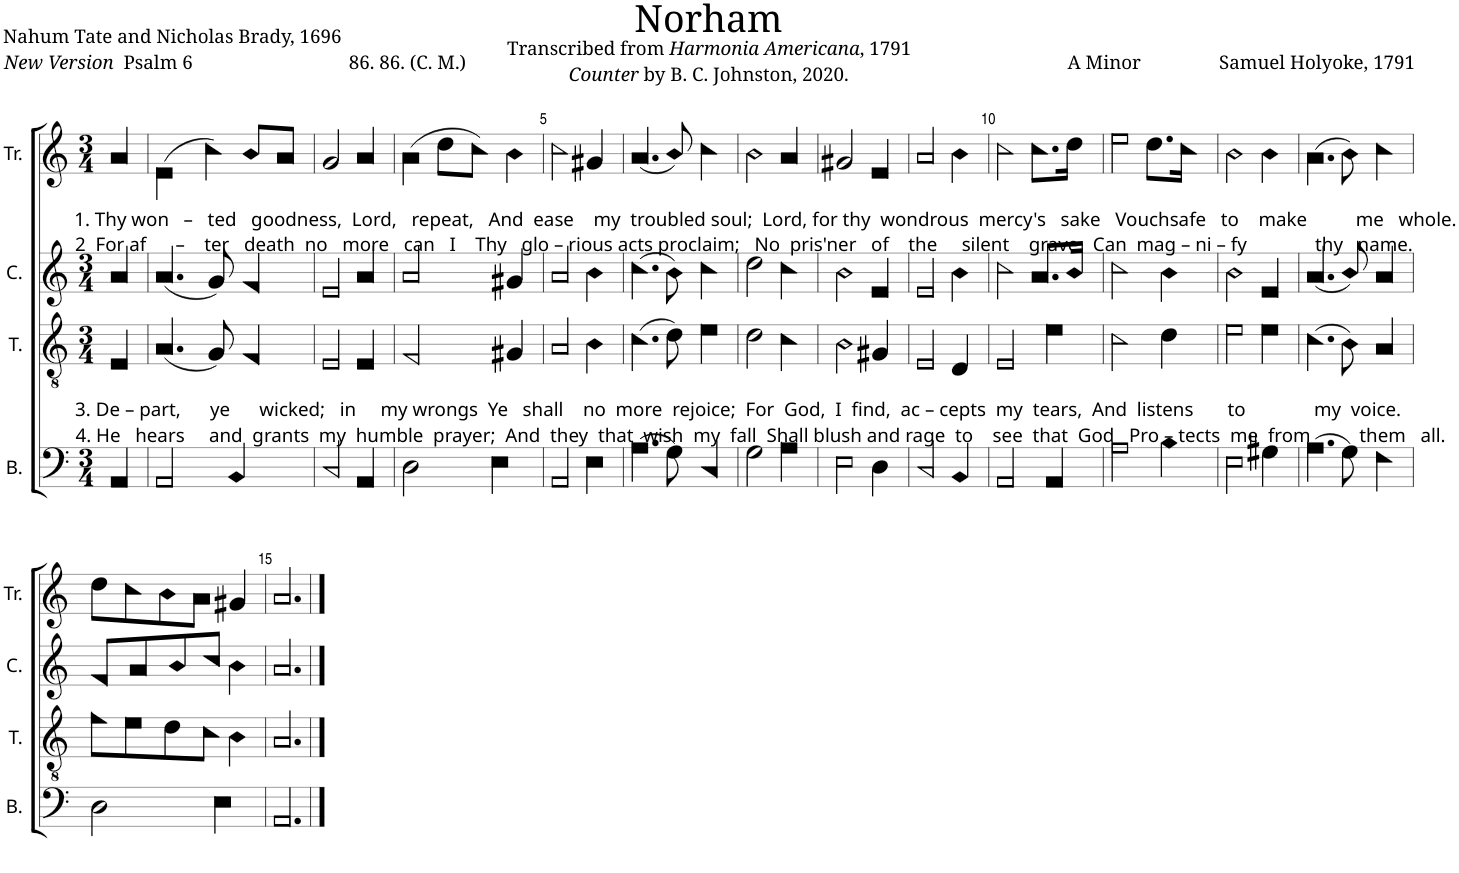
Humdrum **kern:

**kern	**kern	**kern	**kern
*part4	*part3	*part2	*part1
*staff4	*staff3	*staff2	*staff1
*I"B.	*I"T.	*I"C.	*I"Tr.
*I'B.	*I'T.	*I'C.	*I'Tr.
*clefF4	*clefGv2	*clefG2	*clefG2
*k[]	*k[]	*k[]	*k[]
*M3/4	*M3/4	*M3/4	*M3/4
=1	=1	=1	=1
!	!	!	!LO:TX:b:t=1. Thy won   –   ted   goodness,  Lord,   repeat,   And  ease    my  troubled soul;  Lord, for thy  wondrous  mercy's   sake   Vouchsafe   to    make          me   whole.
!	!	!	!LO:TX:b:t=2  For af      –    ter   death  no   more   can   I    Thy   glo – rious acts proclaim;   No  pris'ner   of    the     silent    grave   Can  mag – ni – fy              thy   name.
!	!LO:TX:b:t=3. De – part,      ye      wicked;   in     my wrongs  Ye   shall    no  more  rejoice;  For  God,  I  find,  ac – cepts  my  tears,  And  listens       to              my  voice.	!	!
!	!LO:TX:b:t=4. He   hears     and  grants  my  humble  prayer;  And  they  that  wish  my  fall  Shall blush and rage  to    see  that  God   Pro – tects  me  from          them   all.	!	!
4AA!/	4E!/	4a!/	4a!/
=2	=2	=2	=2
2AA!/	(4.A!/	(4.a!/	(4e!\
.	.	.	4cc!\)
.	8G!/)	8g!/)	.
4BB!/	4F!/	4f!/	8b!/L
.	.	.	8a!/J
=3	=3	=3	=3
2C!/	2E!/	2e!/	2g!/
4AA!/	4E!/	4a!/	4a!/
=4	=4	=4	=4
2D!\	2F!/	2a!/	(4a!\
.	.	.	8dd!\L
.	.	.	8cc!\J)
4E!\	4G#X!/	4g#X!/	4b!\
=5	=5	=5	=5
2AA!/	2A!/	2a!/	2cc!\
4E!\	4B!\	4b!\	4g#X!/
=6	=6	=6	=6
(4.A!\	(4.c!\	(4.cc!\	(4.a!/
8G!\)	8d!\)	8b!\)	8b!/)
4C!/	4e!\	4cc!\	4cc!\
=7	=7	=7	=7
2G!\	2d!\	2dd!\	2b!\
4A!\	4c!\	4cc!\	4a!/
=8	=8	=8	=8
2E!\	2B!\	2b!\	2g#X!/
4D!\	4G#X!/	4e!/	4e!/
=9	=9	=9	=9
2C!/	2E!/	2e!/	2a!/
4BB!/	4D!/	4b!\	4b!\
=10	=10	=10	=10
2AA!/	2E!/	2cc!\	2cc!\
4AA!/	4e!\	8.a!/L	8.cc!\L
.	.	16b!/Jk	16dd!\Jk
=11	=11	=11	=11
2A!\	2c!\	2cc!\	2ee!\
4B!\	4d!\	4b!\	8.dd!\L
.	.	.	16cc!\Jk
=12	=12	=12	=12
2E!\	2e!\	2b!\	2b!\
4G#X!\	4e!\	4e!/	4b!\
=13	=13	=13	=13
(4.A!\	(4.c!\	(4.a!/	(4.a!\
8G!\)	8B!\)	8b!/)	8b!\)
4F!\	4A!/	4a!/	4cc!\
!!LO:LB:g=z
=14	=14	=14	=14
2D!\	8f!\L	8f!/L	8dd!\L
.	8e!\	8a!/	8cc!\
.	8d!\	8b!/	8b!\
.	8c!\J	8cc!/J	8a!\J
4E!\	4B!\	4b!\	4g#X!/
=15	=15	=15	=15
2.AA!/	2.A!/	2.a!/	2.a!/
==	==	==	==
*-	*-	*-	*-
